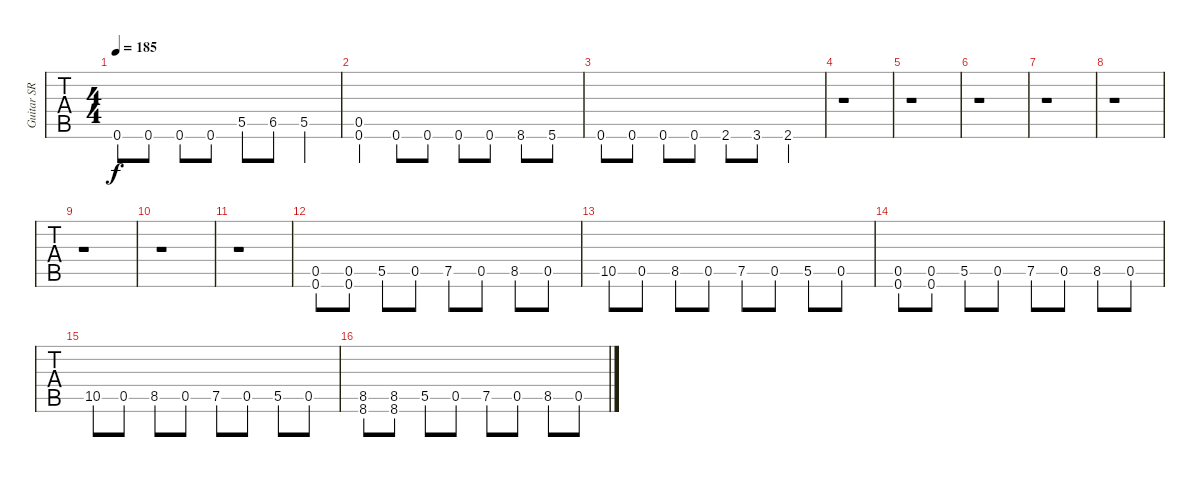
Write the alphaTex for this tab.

\track ("Guitar SR" "Guitar SR") {instrument distortionguitar}
\staff {tabs}
\tuning (E4 B3 G3 D3 A2 D2) {hide}
\ts (4 4)
\tempo 185
\clef g2
\ks c
0.6.8{dy f} 0.6.8 0.6.8 0.6.8 5.5.8 6.5.8 5.5.4 |
(0.5 0.6).4 0.6.8 0.6.8 0.6.8 0.6.8 8.6.8 5.6.8 |
0.6.8 0.6.8 0.6.8 0.6.8 2.6.8 3.6.8 2.6.4 |
r.1 |
r.1 |
r.1 |
r.1 |
r.1 |
r.1 |
r.1 |
r.1 |
(0.5 0.6).8 (0.5 0.6).8 5.5.8 0.5.8 7.5.8 0.5.8 8.5.8 0.5.8 |
10.5.8 0.5.8 8.5.8 0.5.8 7.5.8 0.5.8 5.5.8 0.5.8 |
(0.5 0.6).8 (0.5 0.6).8 5.5.8 0.5.8 7.5.8 0.5.8 8.5.8 0.5.8 |
10.5.8 0.5.8 8.5.8 0.5.8 7.5.8 0.5.8 5.5.8 0.5.8 |
(8.5 8.6).8 (8.5 8.6).8 5.5.8 0.5.8 7.5.8 0.5.8 8.5.8 0.5.8
